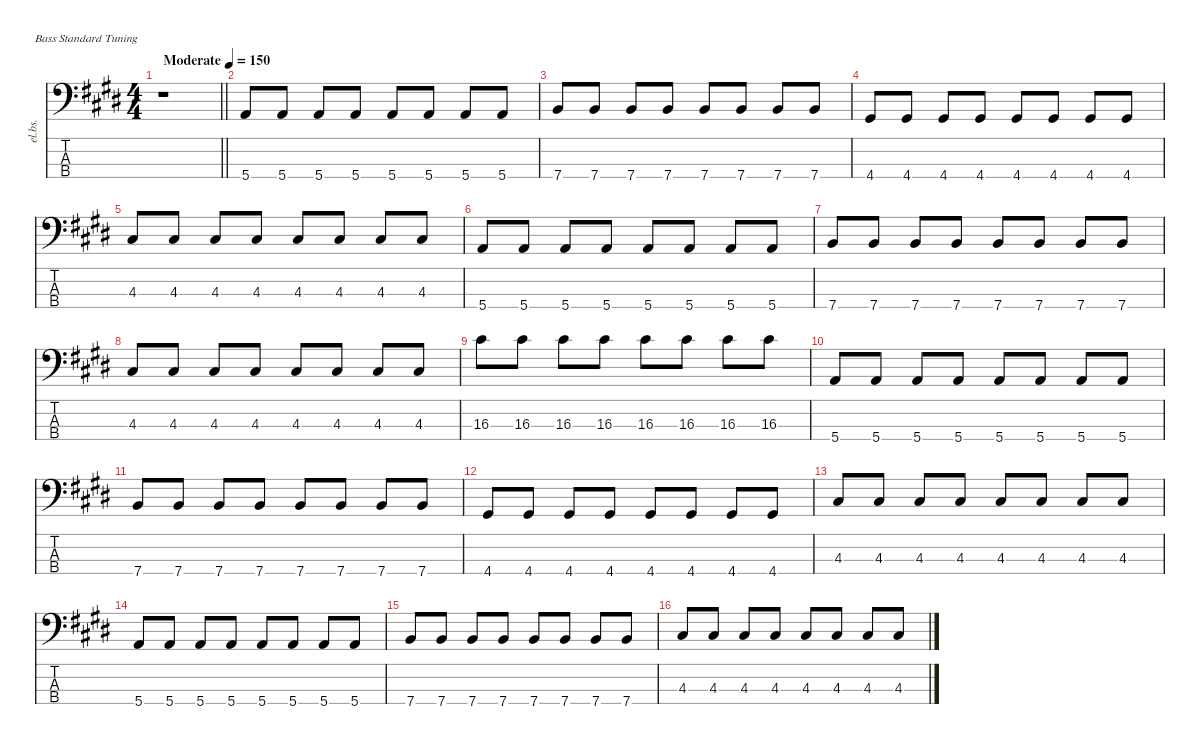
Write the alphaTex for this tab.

\defaultSystemsLayout 4
\hideDynamics
\bracketExtendMode nobrackets
\track ("(Bass)" "el.bs.") {instrument electricbassfinger}
\staff {score tabs}
\tuning (G2 D2 A1 E1)
\ts (4 4)
\beaming (8 2 2 2 2)
\tempo (150 "Moderate")
\clef f4
\barLineRight lightlight
\ks c#minor
r.1{dy f instrument electricbassfinger} |
5.4{acc forcenatural}.8 5.4{acc forcenatural}.8 5.4{acc forcenatural}.8 5.4{acc forcenatural}.8 5.4{acc forcenatural}.8 5.4{acc forcenatural}.8 5.4{acc forcenatural}.8 5.4{acc forcenatural}.8 |
7.4{acc forcenatural}.8 7.4{acc forcenatural}.8 7.4{acc forcenatural}.8 7.4{acc forcenatural}.8 7.4{acc forcenatural}.8 7.4{acc forcenatural}.8 7.4{acc forcenatural}.8 7.4{acc forcenatural}.8 |
4.4{acc #}.8 4.4{acc #}.8 4.4{acc #}.8 4.4{acc #}.8 4.4{acc #}.8 4.4{acc #}.8 4.4{acc #}.8 4.4{acc #}.8 |
4.3{acc #}.8 4.3{acc #}.8 4.3{acc #}.8 4.3{acc #}.8 4.3{acc #}.8 4.3{acc #}.8 4.3{acc #}.8 4.3{acc #}.8 |
5.4{acc forcenatural}.8 5.4{acc forcenatural}.8 5.4{acc forcenatural}.8 5.4{acc forcenatural}.8 5.4{acc forcenatural}.8 5.4{acc forcenatural}.8 5.4{acc forcenatural}.8 5.4{acc forcenatural}.8 |
7.4{acc forcenatural}.8 7.4{acc forcenatural}.8 7.4{acc forcenatural}.8 7.4{acc forcenatural}.8 7.4{acc forcenatural}.8 7.4{acc forcenatural}.8 7.4{acc forcenatural}.8 7.4{acc forcenatural}.8 |
4.3{acc #}.8 4.3{acc #}.8 4.3{acc #}.8 4.3{acc #}.8 4.3{acc #}.8 4.3{acc #}.8 4.3{acc #}.8 4.3{acc #}.8 |
16.3{acc #}.8 16.3{acc #}.8 16.3{acc #}.8 16.3{acc #}.8 16.3{acc #}.8 16.3{acc #}.8 16.3{acc #}.8 16.3{acc #}.8 |
5.4{acc forcenatural}.8 5.4{acc forcenatural}.8 5.4{acc forcenatural}.8 5.4{acc forcenatural}.8 5.4{acc forcenatural}.8 5.4{acc forcenatural}.8 5.4{acc forcenatural}.8 5.4{acc forcenatural}.8 |
7.4{acc forcenatural}.8 7.4{acc forcenatural}.8 7.4{acc forcenatural}.8 7.4{acc forcenatural}.8 7.4{acc forcenatural}.8 7.4{acc forcenatural}.8 7.4{acc forcenatural}.8 7.4{acc forcenatural}.8 |
4.4{acc #}.8 4.4{acc #}.8 4.4{acc #}.8 4.4{acc #}.8 4.4{acc #}.8 4.4{acc #}.8 4.4{acc #}.8 4.4{acc #}.8 |
4.3{acc #}.8 4.3{acc #}.8 4.3{acc #}.8 4.3{acc #}.8 4.3{acc #}.8 4.3{acc #}.8 4.3{acc #}.8 4.3{acc #}.8 |
5.4{acc forcenatural}.8 5.4{acc forcenatural}.8 5.4{acc forcenatural}.8 5.4{acc forcenatural}.8 5.4{acc forcenatural}.8 5.4{acc forcenatural}.8 5.4{acc forcenatural}.8 5.4{acc forcenatural}.8 |
7.4{acc forcenatural}.8 7.4{acc forcenatural}.8 7.4{acc forcenatural}.8 7.4{acc forcenatural}.8 7.4{acc forcenatural}.8 7.4{acc forcenatural}.8 7.4{acc forcenatural}.8 7.4{acc forcenatural}.8 |
4.3{acc #}.8 4.3{acc #}.8 4.3{acc #}.8 4.3{acc #}.8 4.3{acc #}.8 4.3{acc #}.8 4.3{acc #}.8 4.3{acc #}.8
